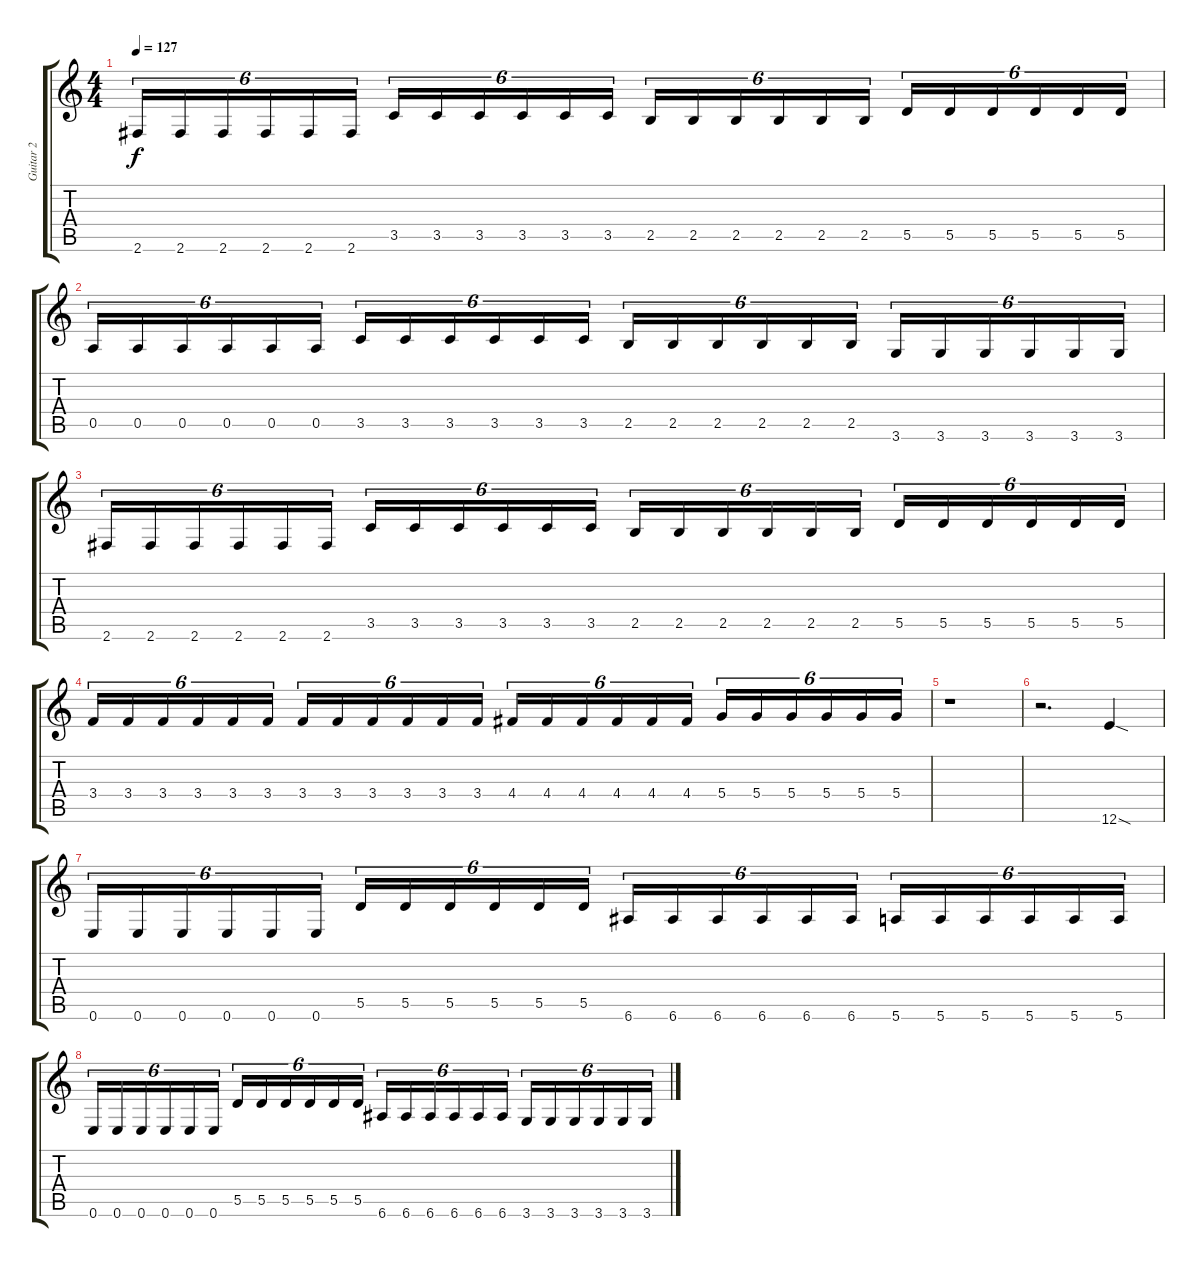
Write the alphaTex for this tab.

\track ("Guitar 2" "Guitar 2") {instrument distortionguitar}
\staff {score tabs}
\tuning (E4 B3 G3 D3 A2 E2) {hide}
\ts (4 4)
\tempo 127
\clef g2
\ks c
2.6.16{tu (6 4) dy f} 2.6.16{tu (6 4)} 2.6.16{tu (6 4)} 2.6.16{tu (6 4)} 2.6.16{tu (6 4)} 2.6.16{tu (6 4)} 3.5.16{tu (6 4)} 3.5.16{tu (6 4)} 3.5.16{tu (6 4)} 3.5.16{tu (6 4)} 3.5.16{tu (6 4)} 3.5.16{tu (6 4)} 2.5.16{tu (6 4)} 2.5.16{tu (6 4)} 2.5.16{tu (6 4)} 2.5.16{tu (6 4)} 2.5.16{tu (6 4)} 2.5.16{tu (6 4)} 5.5.16{tu (6 4)} 5.5.16{tu (6 4)} 5.5.16{tu (6 4)} 5.5.16{tu (6 4)} 5.5.16{tu (6 4)} 5.5.16{tu (6 4)} |
0.5.16{tu (6 4)} 0.5.16{tu (6 4)} 0.5.16{tu (6 4)} 0.5.16{tu (6 4)} 0.5.16{tu (6 4)} 0.5.16{tu (6 4)} 3.5.16{tu (6 4)} 3.5.16{tu (6 4)} 3.5.16{tu (6 4)} 3.5.16{tu (6 4)} 3.5.16{tu (6 4)} 3.5.16{tu (6 4)} 2.5.16{tu (6 4)} 2.5.16{tu (6 4)} 2.5.16{tu (6 4)} 2.5.16{tu (6 4)} 2.5.16{tu (6 4)} 2.5.16{tu (6 4)} 3.6.16{tu (6 4)} 3.6.16{tu (6 4)} 3.6.16{tu (6 4)} 3.6.16{tu (6 4)} 3.6.16{tu (6 4)} 3.6.16{tu (6 4)} |
2.6.16{tu (6 4)} 2.6.16{tu (6 4)} 2.6.16{tu (6 4)} 2.6.16{tu (6 4)} 2.6.16{tu (6 4)} 2.6.16{tu (6 4)} 3.5.16{tu (6 4)} 3.5.16{tu (6 4)} 3.5.16{tu (6 4)} 3.5.16{tu (6 4)} 3.5.16{tu (6 4)} 3.5.16{tu (6 4)} 2.5.16{tu (6 4)} 2.5.16{tu (6 4)} 2.5.16{tu (6 4)} 2.5.16{tu (6 4)} 2.5.16{tu (6 4)} 2.5.16{tu (6 4)} 5.5.16{tu (6 4)} 5.5.16{tu (6 4)} 5.5.16{tu (6 4)} 5.5.16{tu (6 4)} 5.5.16{tu (6 4)} 5.5.16{tu (6 4)} |
3.4.16{tu (6 4)} 3.4.16{tu (6 4)} 3.4.16{tu (6 4)} 3.4.16{tu (6 4)} 3.4.16{tu (6 4)} 3.4.16{tu (6 4)} 3.4.16{tu (6 4)} 3.4.16{tu (6 4)} 3.4.16{tu (6 4)} 3.4.16{tu (6 4)} 3.4.16{tu (6 4)} 3.4.16{tu (6 4)} 4.4.16{tu (6 4)} 4.4.16{tu (6 4)} 4.4.16{tu (6 4)} 4.4.16{tu (6 4)} 4.4.16{tu (6 4)} 4.4.16{tu (6 4)} 5.4.16{tu (6 4)} 5.4.16{tu (6 4)} 5.4.16{tu (6 4)} 5.4.16{tu (6 4)} 5.4.16{tu (6 4)} 5.4.16{tu (6 4)} |
r.1 |
r.2{d} 12.6{sod}.4 |
0.6.16{tu (6 4)} 0.6.16{tu (6 4)} 0.6.16{tu (6 4)} 0.6.16{tu (6 4)} 0.6.16{tu (6 4)} 0.6.16{tu (6 4)} 5.5.16{tu (6 4)} 5.5.16{tu (6 4)} 5.5.16{tu (6 4)} 5.5.16{tu (6 4)} 5.5.16{tu (6 4)} 5.5.16{tu (6 4)} 6.6.16{tu (6 4)} 6.6.16{tu (6 4)} 6.6.16{tu (6 4)} 6.6.16{tu (6 4)} 6.6.16{tu (6 4)} 6.6.16{tu (6 4)} 5.6.16{tu (6 4)} 5.6.16{tu (6 4)} 5.6.16{tu (6 4)} 5.6.16{tu (6 4)} 5.6.16{tu (6 4)} 5.6.16{tu (6 4)} |
0.6.16{tu (6 4)} 0.6.16{tu (6 4)} 0.6.16{tu (6 4)} 0.6.16{tu (6 4)} 0.6.16{tu (6 4)} 0.6.16{tu (6 4)} 5.5.16{tu (6 4)} 5.5.16{tu (6 4)} 5.5.16{tu (6 4)} 5.5.16{tu (6 4)} 5.5.16{tu (6 4)} 5.5.16{tu (6 4)} 6.6.16{tu (6 4)} 6.6.16{tu (6 4)} 6.6.16{tu (6 4)} 6.6.16{tu (6 4)} 6.6.16{tu (6 4)} 6.6.16{tu (6 4)} 3.6.16{tu (6 4)} 3.6.16{tu (6 4)} 3.6.16{tu (6 4)} 3.6.16{tu (6 4)} 3.6.16{tu (6 4)} 3.6.16{tu (6 4)}
